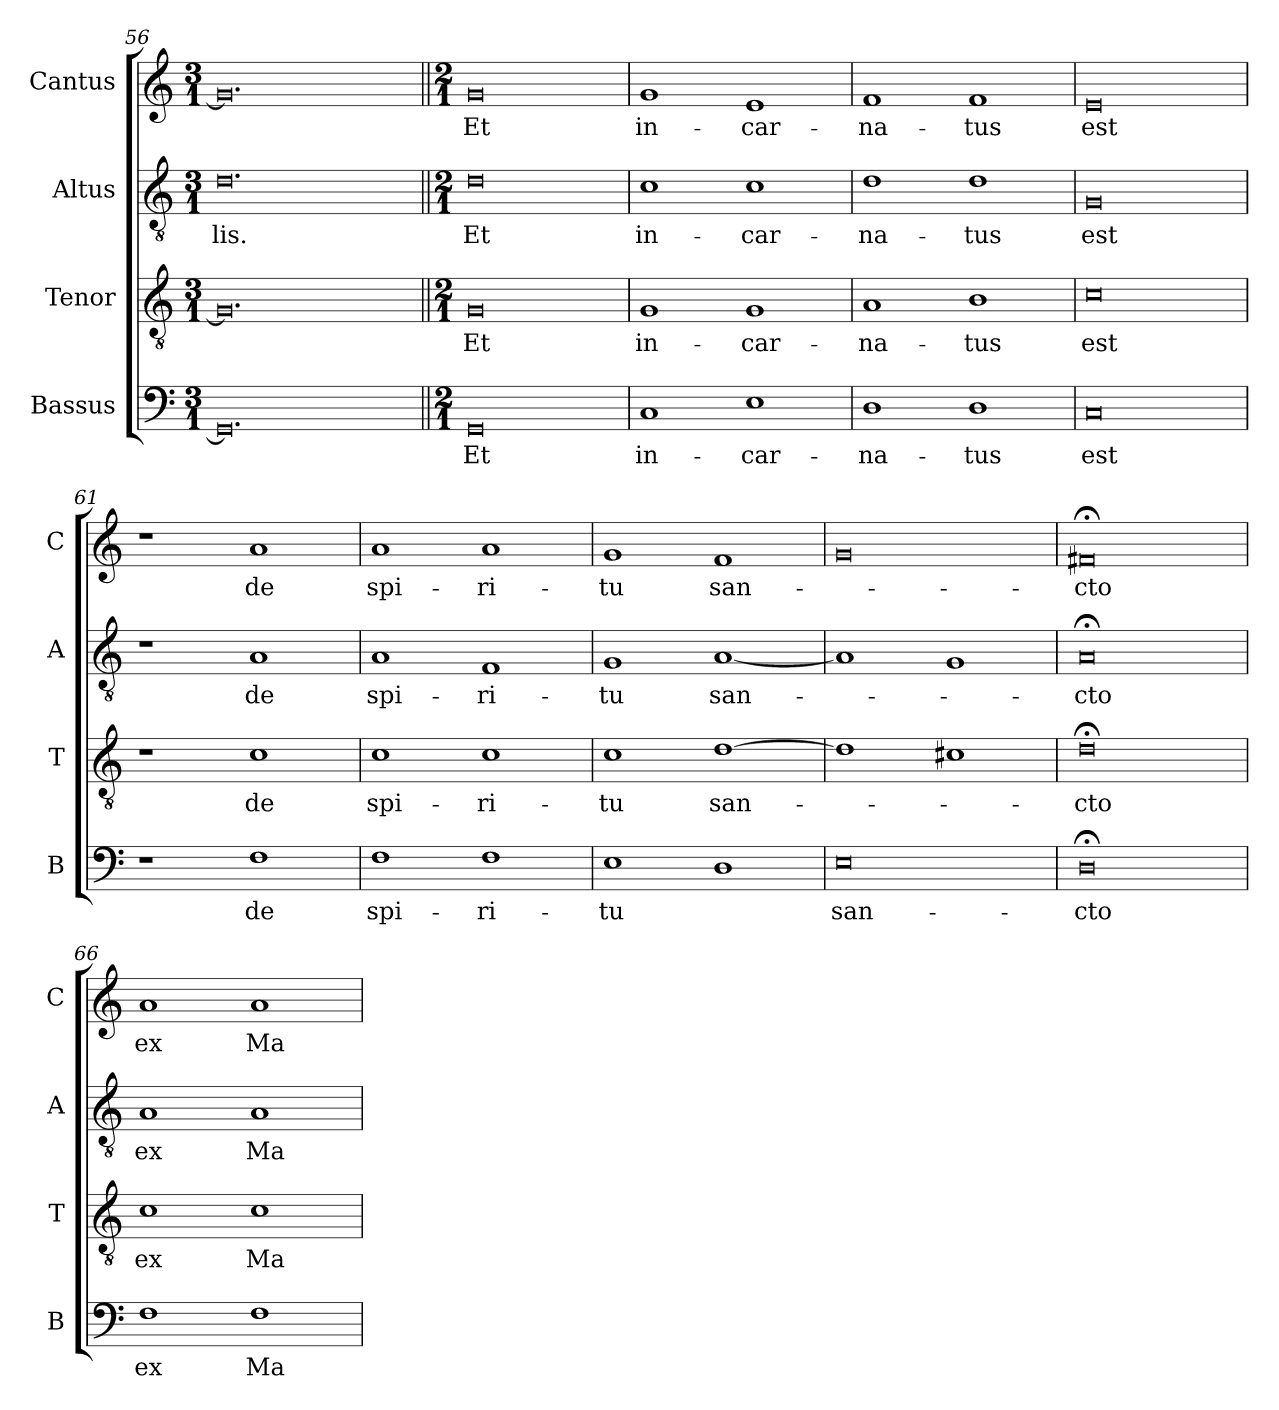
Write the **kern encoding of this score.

**kern	**text	**kern	**text	**kern	**text	**kern	**text
*part4	*part4	*part3	*part3	*part2	*part2	*part1	*part1
*staff4	*staff4	*staff3	*staff3	*staff2	*staff2	*staff1	*staff1
*I"Bassus	*	*I"Tenor	*	*I"Altus	*	*I"Cantus	*
*I'B	*	*I'T	*	*I'A	*	*I'C	*
*clefF4	*	*clefGv2	*	*clefGv2	*	*clefG2	*
*k[]	*	*k[]	*	*k[]	*	*k[]	*
*M3/1	*	*M3/1	*	*M3/1	*	*M3/1	*
=56	=56	=56	=56	=56	=56	=56	=56
0.GG]	.	0.G]	.	0.d	-lis.	0.g]	.
=57||	=57||	=57||	=57||	=57||	=57||	=57||	=57||
*M2/1	*	*M2/1	*	*M2/1	*	*M2/1	*
0GG	Et	0G	Et	0d	Et	0g	Et
=58	=58	=58	=58	=58	=58	=58	=58
1C	in-	1G	in-	1c	in-	1g	in-
1E	-car-	1G	-car-	1c	-car-	1e	-car-
=59	=59	=59	=59	=59	=59	=59	=59
1D	-na-	1A	-na-	1d	-na-	1f	-na-
1D	-tus	1B	-tus	1d	-tus	1f	-tus
=60	=60	=60	=60	=60	=60	=60	=60
0C	est	0c	est	0G	est	0e	est
=61	=61	=61	=61	=61	=61	=61	=61
1r	.	1r	.	1r	.	1r	.
1F	de	1c	de	1A	de	1a	de
=62	=62	=62	=62	=62	=62	=62	=62
1F	spi-	1c	spi-	1A	spi-	1a	spi-
1F	-ri-	1c	-ri-	1F	-ri-	1a	-ri-
=63	=63	=63	=63	=63	=63	=63	=63
1E	-tu	1c	-tu	1G	-tu	1g	-tu
1D	.	[1d	san-	[1A	san-	1f	san-
=64	=64	=64	=64	=64	=64	=64	=64
0E	san-	1d]	.	1A]	.	0g	.
.	.	1c#X	.	1G	.	.	.
=65	=65	=65	=65	=65	=65	=65	=65
0D;<	-cto	0d;<	-cto	0A;<	-cto	0f#i;<	-cto
=66	=66	=66	=66	=66	=66	=66	=66
1F	ex	1c	ex	1A	ex	1a	ex
1F	Ma-	1c	Ma-	1A	Ma-	1a	Ma-
=	=	=	=	=	=	=	=
*-	*-	*-	*-	*-	*-	*-	*-
